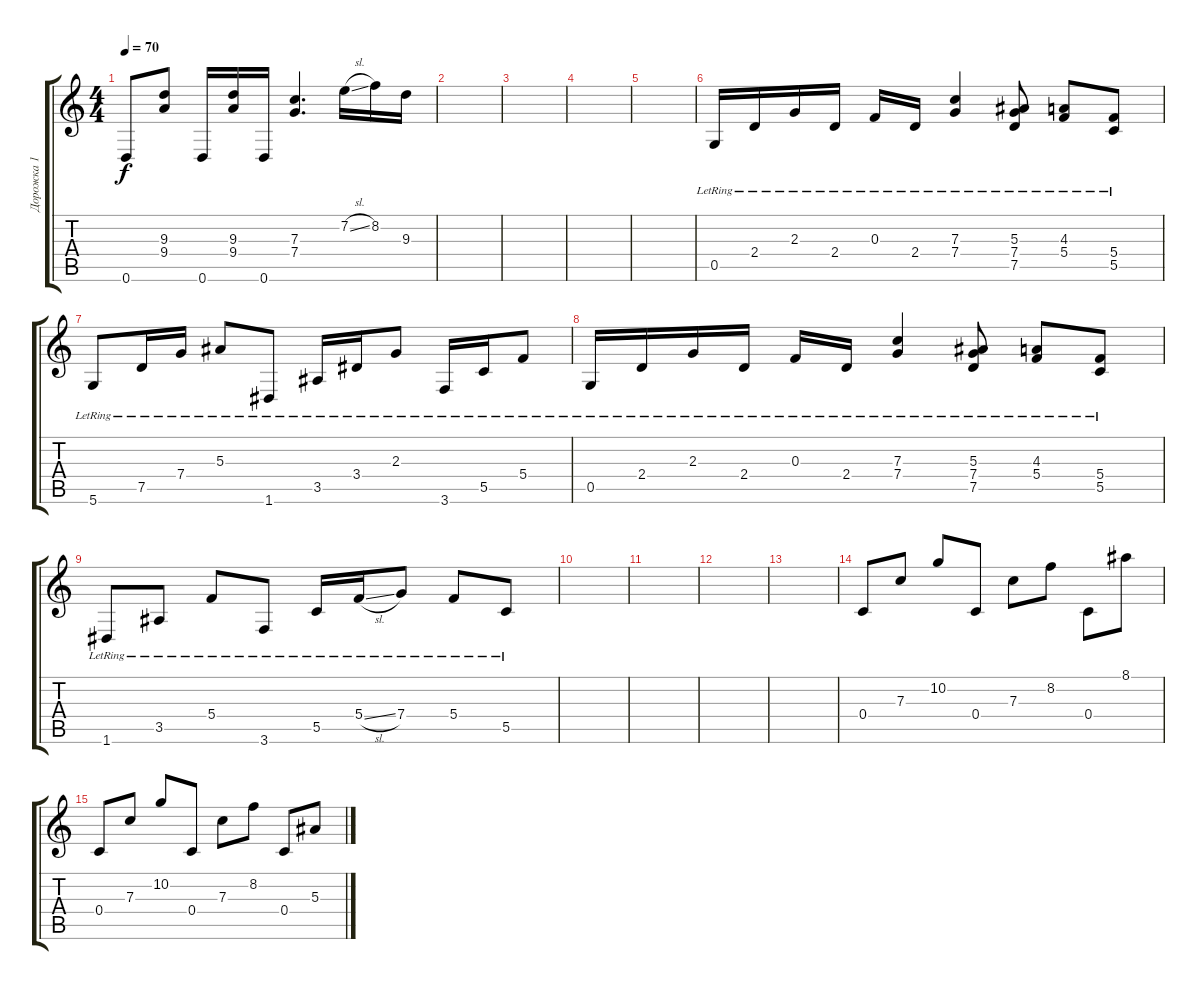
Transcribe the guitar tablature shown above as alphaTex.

\track ("Дорожка 1" "Дорожка 1") {instrument acousticguitarnylon}
\staff {score tabs}
\tuning (D4 A3 F3 C3 G2 D2) {hide}
\ts (4 4)
\tempo 70
\clef g2
\ks c
0.6.8{dy f} (9.3 9.4).8 0.6.16 (9.3 9.4).16 0.6.16 (7.3 7.4).4{d} 7.2{sl}.16 8.2.16 9.3.16 |
|
|
|
|
0.5{lr}.16 2.4{lr}.16 2.3{lr}.16 2.4{lr}.16 0.3{lr}.16 2.4{lr}.16 (7.3{lr} 7.4{lr}).4 (5.3{lr} 7.4{lr} 7.5{lr}).8 (4.3{lr} 5.4{lr}).8 (5.4{lr} 5.5{lr}).8 |
5.6{lr}.8 7.5{lr}.16 7.4{lr}.16 5.3{lr}.8 1.6{lr}.8 3.5{lr}.16 3.4{lr}.16 2.3{lr}.8 3.6{lr}.16 5.5{lr}.16 5.4{lr}.8 |
0.5{lr}.16 2.4{lr}.16 2.3{lr}.16 2.4{lr}.16 0.3{lr}.16 2.4{lr}.16 (7.3{lr} 7.4{lr}).4 (5.3{lr} 7.4{lr} 7.5{lr}).8 (4.3{lr} 5.4{lr}).8 (5.4{lr} 5.5{lr}).8 |
1.6{lr}.8 3.5{lr}.8 5.4{lr}.8 3.6{lr}.8 5.5{lr}.16 5.4{sl lr}.16 7.4{lr}.8 5.4{lr}.8 5.5{lr}.8 |
|
|
|
|
0.4.8 7.3.8 10.2.8 0.4.8 7.3.8 8.2.8 0.4.8 8.1.8 |
0.4.8 7.3.8 10.2.8 0.4.8 7.3.8 8.2.8 0.4.8 5.3.8
